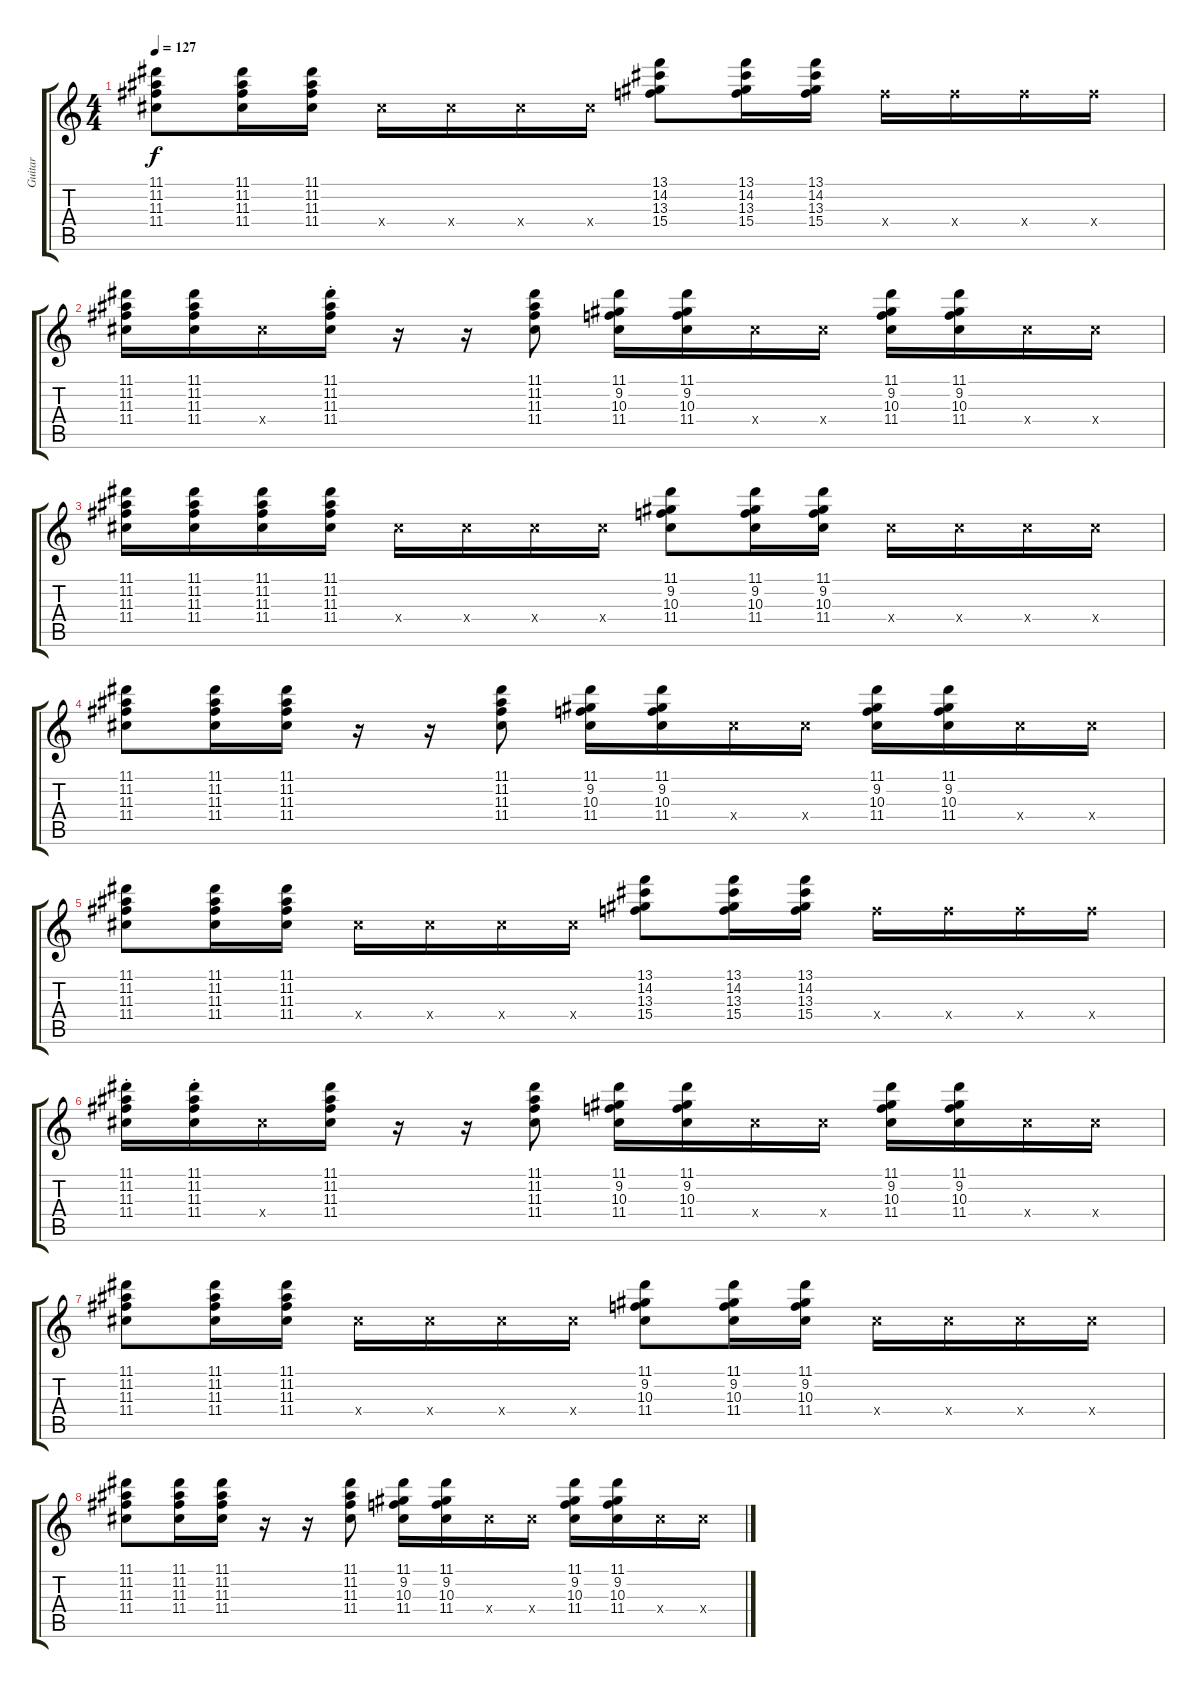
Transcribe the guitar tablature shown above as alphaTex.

\track ("Guitar" "Guitar") {instrument acousticguitarnylon}
\staff {score tabs}
\tuning (E4 B3 G3 D3 A2 E2) {hide}
\ts (4 4)
\tempo 127
\clef g2
\ks c
(11.1 11.2 11.3 11.4).8{dy f} (11.1 11.2 11.3 11.4).16 (11.1 11.2 11.3 11.4).16 11.4{x}.16 11.4{x}.16 11.4{x}.16 11.4{x}.16 (13.1 14.2 13.3 15.4).8 (13.1 14.2 13.3 15.4).16 (13.1 14.2 13.3 15.4).16 15.4{x}.16 15.4{x}.16 15.4{x}.16 15.4{x}.16 |
(11.1 11.2 11.3 11.4).16 (11.1 11.2 11.3 11.4).16 11.4{x}.16 (11.1 11.2 11.3 11.4{st}).16 r.16 r.16 (11.1 11.2 11.3 11.4).8 (11.1 9.2 10.3 11.4).16 (11.1 9.2 10.3 11.4).16 11.4{x}.16 11.4{x}.16 (11.1 9.2 10.3 11.4).16 (11.1 9.2 10.3 11.4).16 11.4{x}.16 11.4{x}.16 |
(11.1 11.2 11.3 11.4).16 (11.1 11.2 11.3 11.4).16 (11.1 11.2 11.3 11.4).16 (11.1 11.2 11.3 11.4).16 11.4{x}.16 11.4{x}.16 11.4{x}.16 11.4{x}.16 (11.1 9.2 10.3 11.4).8 (11.1 9.2 10.3 11.4).16 (11.1 9.2 10.3 11.4).16 11.4{x}.16 11.4{x}.16 11.4{x}.16 11.4{x}.16 |
(11.1 11.2 11.3 11.4).8 (11.1 11.2 11.3 11.4).16 (11.1 11.2 11.3 11.4).16 r.16 r.16 (11.1 11.2 11.3 11.4).8 (11.1 9.2 10.3 11.4).16 (11.1 9.2 10.3 11.4).16 11.4{x}.16 11.4{x}.16 (11.1 9.2 10.3 11.4).16 (11.1 9.2 10.3 11.4).16 11.4{x}.16 11.4{x}.16 |
(11.1 11.2 11.3 11.4).8 (11.1 11.2 11.3 11.4).16 (11.1 11.2 11.3 11.4).16 11.4{x}.16 11.4{x}.16 11.4{x}.16 11.4{x}.16 (13.1 14.2 13.3 15.4).8 (13.1 14.2 13.3 15.4).16 (13.1 14.2 13.3 15.4).16 15.4{x}.16 15.4{x}.16 15.4{x}.16 15.4{x}.16 |
(11.1 11.2 11.3 11.4{st}).16 (11.1 11.2 11.3 11.4{st}).16 11.4{x}.16 (11.1 11.2 11.3 11.4).16 r.16 r.16 (11.1 11.2 11.3 11.4).8 (11.1 9.2 10.3 11.4).16 (11.1 9.2 10.3 11.4).16 11.4{x}.16 11.4{x}.16 (11.1 9.2 10.3 11.4).16 (11.1 9.2 10.3 11.4).16 11.4{x}.16 11.4{x}.16 |
(11.1 11.2 11.3 11.4).8 (11.1 11.2 11.3 11.4).16 (11.1 11.2 11.3 11.4).16 11.4{x}.16 11.4{x}.16 11.4{x}.16 11.4{x}.16 (11.1 9.2 10.3 11.4).8 (11.1 9.2 10.3 11.4).16 (11.1 9.2 10.3 11.4).16 11.4{x}.16 11.4{x}.16 11.4{x}.16 11.4{x}.16 |
(11.1 11.2 11.3 11.4).8 (11.1 11.2 11.3 11.4).16 (11.1 11.2 11.3 11.4).16 r.16 r.16 (11.1 11.2 11.3 11.4).8 (11.1 9.2 10.3 11.4).16 (11.1 9.2 10.3 11.4).16 11.4{x}.16 11.4{x}.16 (11.1 9.2 10.3 11.4).16 (11.1 9.2 10.3 11.4).16 11.4{x}.16 11.4{x}.16
